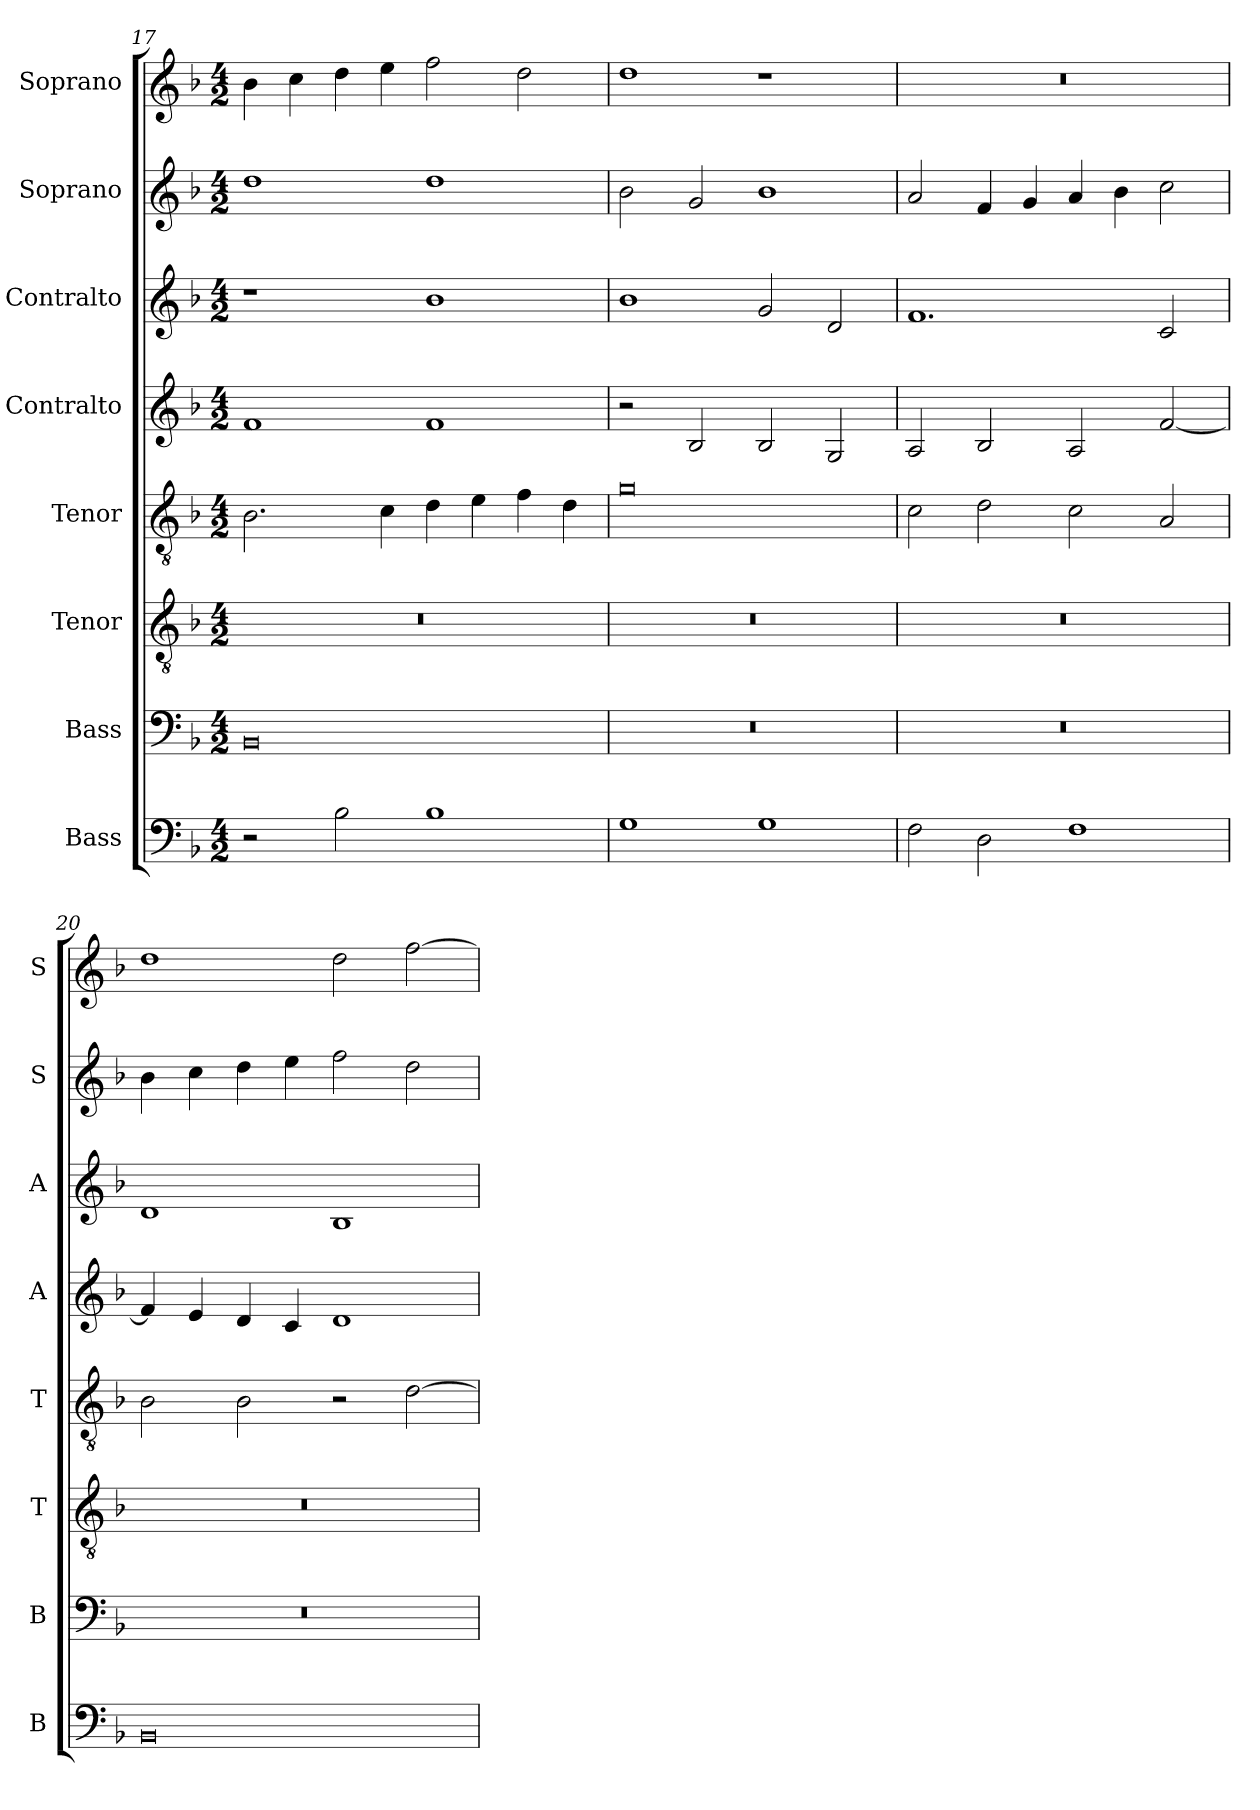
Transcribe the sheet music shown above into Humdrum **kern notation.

**kern	**kern	**kern	**kern	**kern	**kern	**kern	**kern
*part8	*part7	*part6	*part5	*part4	*part3	*part2	*part1
*staff8	*staff7	*staff6	*staff5	*staff4	*staff3	*staff2	*staff1
*I"Bass	*I"Bass	*I"Tenor	*I"Tenor	*I"Contralto	*I"Contralto	*I"Soprano	*I"Soprano
*I'B	*I'B	*I'T	*I'T	*I'A	*I'A	*I'S	*I'S
*clefF4	*clefF4	*clefGv2	*clefGv2	*clefG2	*clefG2	*clefG2	*clefG2
*k[b-]	*k[b-]	*k[b-]	*k[b-]	*k[b-]	*k[b-]	*k[b-]	*k[b-]
*F:ion	*F:ion	*F:ion	*F:ion	*F:ion	*F:ion	*F:ion	*F:ion
*M4/2	*M4/2	*M4/2	*M4/2	*M4/2	*M4/2	*M4/2	*M4/2
=17	=17	=17	=17	=17	=17	=17	=17
2r	0BB-	0r	2.B-	1f	1r	1dd	4b-
.	.	.	.	.	.	.	4cc
2B-	.	.	.	.	.	.	4dd
.	.	.	4c	.	.	.	4ee
1B-	.	.	4d	1f	1b-	1dd	2ff
.	.	.	4e	.	.	.	.
.	.	.	4f	.	.	.	2dd
.	.	.	4d	.	.	.	.
=18	=18	=18	=18	=18	=18	=18	=18
1G	0r	0r	0g	2r	1b-	2b-	1dd
.	.	.	.	2B-	.	2g	.
1G	.	.	.	2B-	2g	1b-	1r
.	.	.	.	2G	2d	.	.
=19	=19	=19	=19	=19	=19	=19	=19
2F	0r	0r	2c	2A	1.f	2a	0r
2D	.	.	2d	2B-	.	4f	.
.	.	.	.	.	.	4g	.
1F	.	.	2c	2A	.	4a	.
.	.	.	.	.	.	4b-	.
.	.	.	2A	[2f	2c	2cc	.
=20	=20	=20	=20	=20	=20	=20	=20
0BB-	0r	0r	2B-	4f]	1d	4b-	1dd
.	.	.	.	4e	.	4cc	.
.	.	.	2B-	4d	.	4dd	.
.	.	.	.	4c	.	4ee	.
.	.	.	2r	1d	1B-	2ff	2dd
.	.	.	[2d	.	.	2dd	[2ff
=	=	=	=	=	=	=	=
*-	*-	*-	*-	*-	*-	*-	*-
